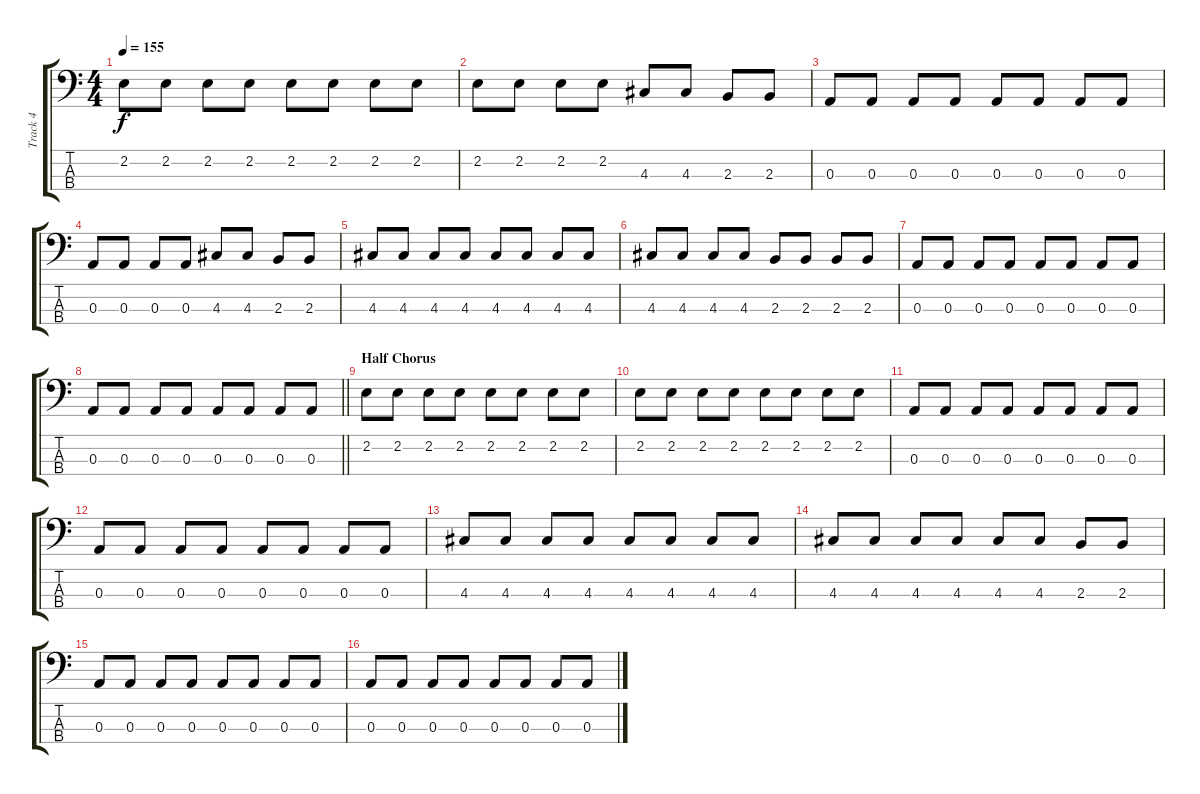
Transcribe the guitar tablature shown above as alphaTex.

\track ("Track 4" "Track 4") {instrument electricbasspick}
\staff {score tabs}
\tuning (G2 D2 A1 E1) {hide}
\ts (4 4)
\tempo 155
\clef f4
\ks c
2.2.8{dy f} 2.2.8 2.2.8 2.2.8 2.2.8 2.2.8 2.2.8 2.2.8 |
2.2.8 2.2.8 2.2.8 2.2.8 4.3.8 4.3.8 2.3.8 2.3.8 |
0.3.8 0.3.8 0.3.8 0.3.8 0.3.8 0.3.8 0.3.8 0.3.8 |
0.3.8 0.3.8 0.3.8 0.3.8 4.3.8 4.3.8 2.3.8 2.3.8 |
4.3.8 4.3.8 4.3.8 4.3.8 4.3.8 4.3.8 4.3.8 4.3.8 |
4.3.8 4.3.8 4.3.8 4.3.8 2.3.8 2.3.8 2.3.8 2.3.8 |
0.3.8 0.3.8 0.3.8 0.3.8 0.3.8 0.3.8 0.3.8 0.3.8 |
\barLineRight lightlight
0.3.8 0.3.8 0.3.8 0.3.8 0.3.8 0.3.8 0.3.8 0.3.8 |
\section ("" "Half Chorus")
2.2.8 2.2.8 2.2.8 2.2.8 2.2.8 2.2.8 2.2.8 2.2.8 |
2.2.8 2.2.8 2.2.8 2.2.8 2.2.8 2.2.8 2.2.8 2.2.8 |
0.3.8 0.3.8 0.3.8 0.3.8 0.3.8 0.3.8 0.3.8 0.3.8 |
0.3.8 0.3.8 0.3.8 0.3.8 0.3.8 0.3.8 0.3.8 0.3.8 |
4.3.8 4.3.8 4.3.8 4.3.8 4.3.8 4.3.8 4.3.8 4.3.8 |
4.3.8 4.3.8 4.3.8 4.3.8 4.3.8 4.3.8 2.3.8 2.3.8 |
0.3.8 0.3.8 0.3.8 0.3.8 0.3.8 0.3.8 0.3.8 0.3.8 |
0.3.8 0.3.8 0.3.8 0.3.8 0.3.8 0.3.8 0.3.8 0.3.8
